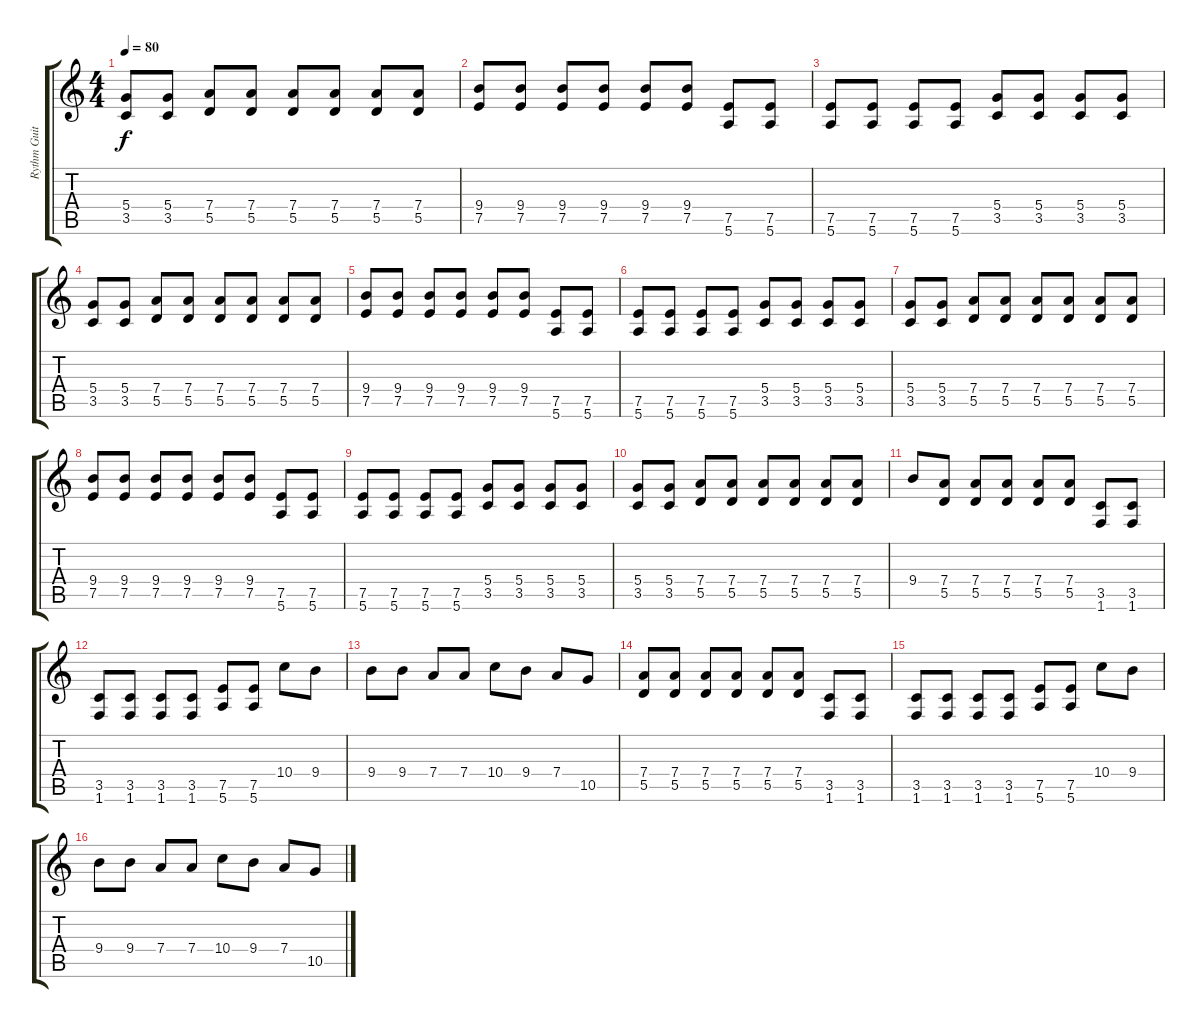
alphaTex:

\track ("Rythm Guitar" "Rythm Guit") {instrument distortionguitar}
\staff {score tabs}
\tuning (E4 B3 G3 D3 A2 E2) {hide}
\ts (4 4)
\tempo 80
\clef g2
\ks c
(5.4 3.5).8{dy f} (5.4 3.5).8 (7.4 5.5).8 (7.4 5.5).8 (7.4 5.5).8 (7.4 5.5).8 (7.4 5.5).8 (7.4 5.5).8 |
(9.4 7.5).8 (9.4 7.5).8 (9.4 7.5).8 (9.4 7.5).8 (9.4 7.5).8 (9.4 7.5).8 (7.5 5.6).8 (7.5 5.6).8 |
(7.5 5.6).8 (7.5 5.6).8 (7.5 5.6).8 (7.5 5.6).8 (5.4 3.5).8 (5.4 3.5).8 (5.4 3.5).8 (5.4 3.5).8 |
(5.4 3.5).8 (5.4 3.5).8 (7.4 5.5).8 (7.4 5.5).8 (7.4 5.5).8 (7.4 5.5).8 (7.4 5.5).8 (7.4 5.5).8 |
(9.4 7.5).8 (9.4 7.5).8 (9.4 7.5).8 (9.4 7.5).8 (9.4 7.5).8 (9.4 7.5).8 (7.5 5.6).8 (7.5 5.6).8 |
(7.5 5.6).8 (7.5 5.6).8 (7.5 5.6).8 (7.5 5.6).8 (5.4 3.5).8 (5.4 3.5).8 (5.4 3.5).8 (5.4 3.5).8 |
(5.4 3.5).8 (5.4 3.5).8 (7.4 5.5).8 (7.4 5.5).8 (7.4 5.5).8 (7.4 5.5).8 (7.4 5.5).8 (7.4 5.5).8 |
(9.4 7.5).8 (9.4 7.5).8 (9.4 7.5).8 (9.4 7.5).8 (9.4 7.5).8 (9.4 7.5).8 (7.5 5.6).8 (7.5 5.6).8 |
(7.5 5.6).8 (7.5 5.6).8 (7.5 5.6).8 (7.5 5.6).8 (5.4 3.5).8 (5.4 3.5).8 (5.4 3.5).8 (5.4 3.5).8 |
(5.4 3.5).8 (5.4 3.5).8 (7.4 5.5).8 (7.4 5.5).8 (7.4 5.5).8 (7.4 5.5).8 (7.4 5.5).8 (7.4 5.5).8 |
9.4.8 (7.4 5.5).8 (7.4 5.5).8 (7.4 5.5).8 (7.4 5.5).8 (7.4 5.5).8 (3.5 1.6).8 (3.5 1.6).8 |
(3.5 1.6).8 (3.5 1.6).8 (3.5 1.6).8 (3.5 1.6).8 (7.5 5.6).8 (7.5 5.6).8 10.4.8 9.4.8 |
9.4.8 9.4.8 7.4.8 7.4.8 10.4.8 9.4.8 7.4.8 10.5.8 |
(7.4 5.5).8 (7.4 5.5).8 (7.4 5.5).8 (7.4 5.5).8 (7.4 5.5).8 (7.4 5.5).8 (3.5 1.6).8 (3.5 1.6).8 |
(3.5 1.6).8 (3.5 1.6).8 (3.5 1.6).8 (3.5 1.6).8 (7.5 5.6).8 (7.5 5.6).8 10.4.8 9.4.8 |
9.4.8 9.4.8 7.4.8 7.4.8 10.4.8 9.4.8 7.4.8 10.5.8
